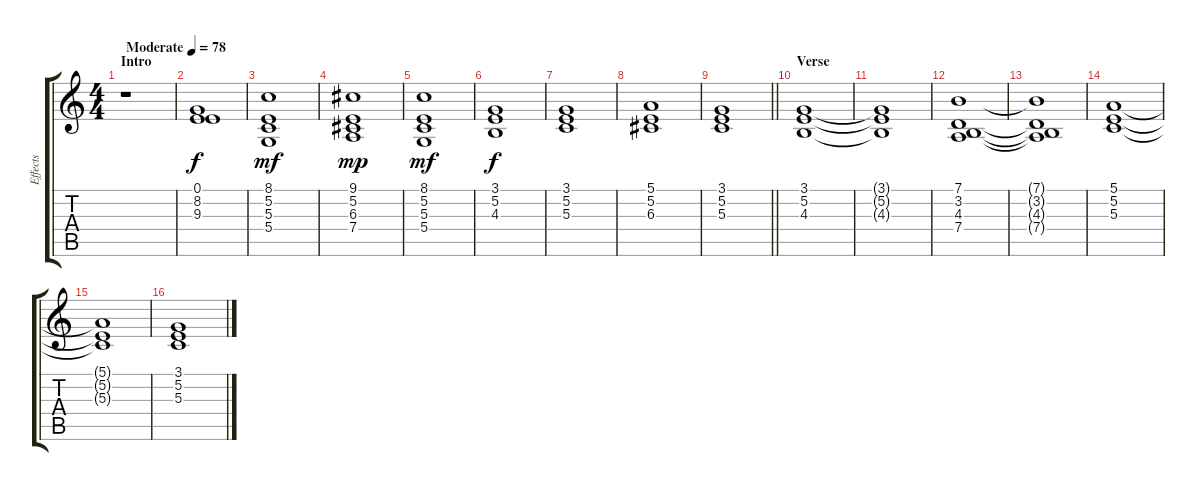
\track ("Effects" "Effects") {instrument pad2warm}
\staff {score tabs}
\tuning (E4 B3 G3 D3 A2 E2) {hide}
\ts (4 4)
\section ("" "Intro")
\tempo (78 "Moderate")
\clef g2
\ks c
r.1{dy f instrument pad2warm} |
(0.1 8.2 9.3).1 |
(8.1 5.2 5.3 5.4).1{dy mf} |
(9.1 5.2 6.3 7.4).1{dy mp} |
(8.1 5.2 5.3 5.4).1{dy mf} |
(3.1 5.2 4.3).1{dy f} |
(3.1 5.2 5.3).1 |
(5.1 5.2 6.3).1 |
\barLineRight lightlight
(3.1 5.2 5.3).1 |
\section ("" "Verse")
(3.1 5.2 4.3).1 |
(3.1{t} 5.2{t} 4.3{t}).1 |
(7.1 3.2 4.3 7.4).1 |
(7.1{t} 3.2{t} 4.3{t} 7.4{t}).1 |
(5.1 5.2 5.3).1 |
(5.1{t} 5.2{t} 5.3{t}).1 |
(3.1 5.2 5.3).1
